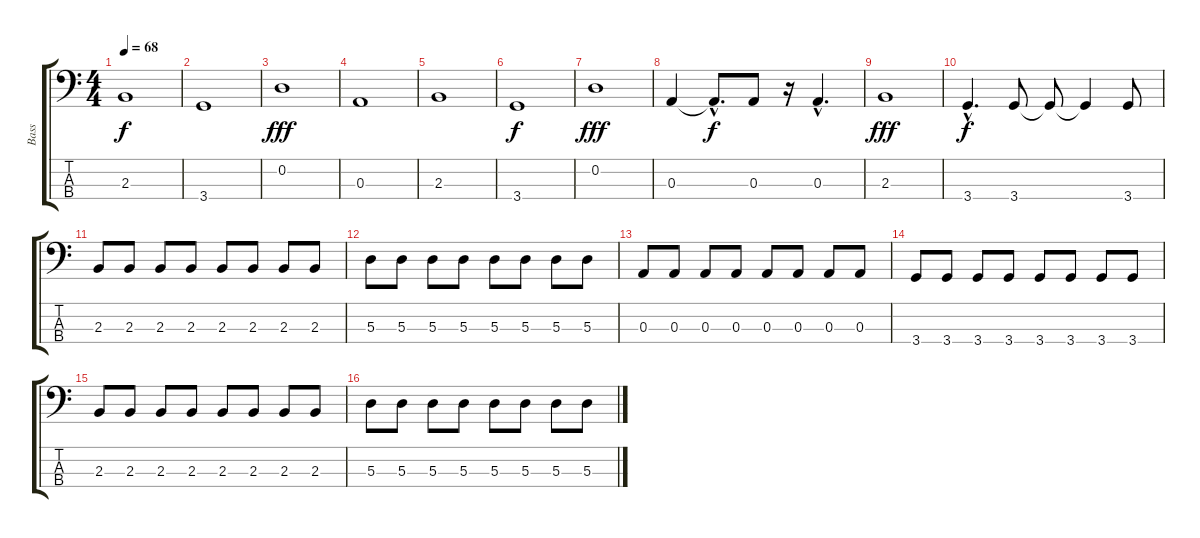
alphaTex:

\track ("Bass" "Bass") {instrument electricbasspick}
\staff {score tabs}
\tuning (G2 D2 A1 E1) {hide}
\ts (4 4)
\tempo 68
\clef f4
\ks c
2.3.1{dy f} |
3.4.1 |
0.2.1{dy fff} |
0.3.1 |
2.3.1 |
3.4.1{dy f} |
0.2.1{dy fff} |
0.3.4 0.3{hac t}.8{d dy f} 0.3.8 r.16 0.3{hac}.4{d} |
2.3.1{dy fff} |
3.4{hac}.4{d dy f} 3.4.8 3.4{t}.8 3.4{t}.4 3.4.8 |
2.3.8 2.3.8 2.3.8 2.3.8 2.3.8 2.3.8 2.3.8 2.3.8 |
5.3.8 5.3.8 5.3.8 5.3.8 5.3.8 5.3.8 5.3.8 5.3.8 |
0.3.8 0.3.8 0.3.8 0.3.8 0.3.8 0.3.8 0.3.8 0.3.8 |
3.4.8 3.4.8 3.4.8 3.4.8 3.4.8 3.4.8 3.4.8 3.4.8 |
2.3.8 2.3.8 2.3.8 2.3.8 2.3.8 2.3.8 2.3.8 2.3.8 |
5.3.8 5.3.8 5.3.8 5.3.8 5.3.8 5.3.8 5.3.8 5.3.8
